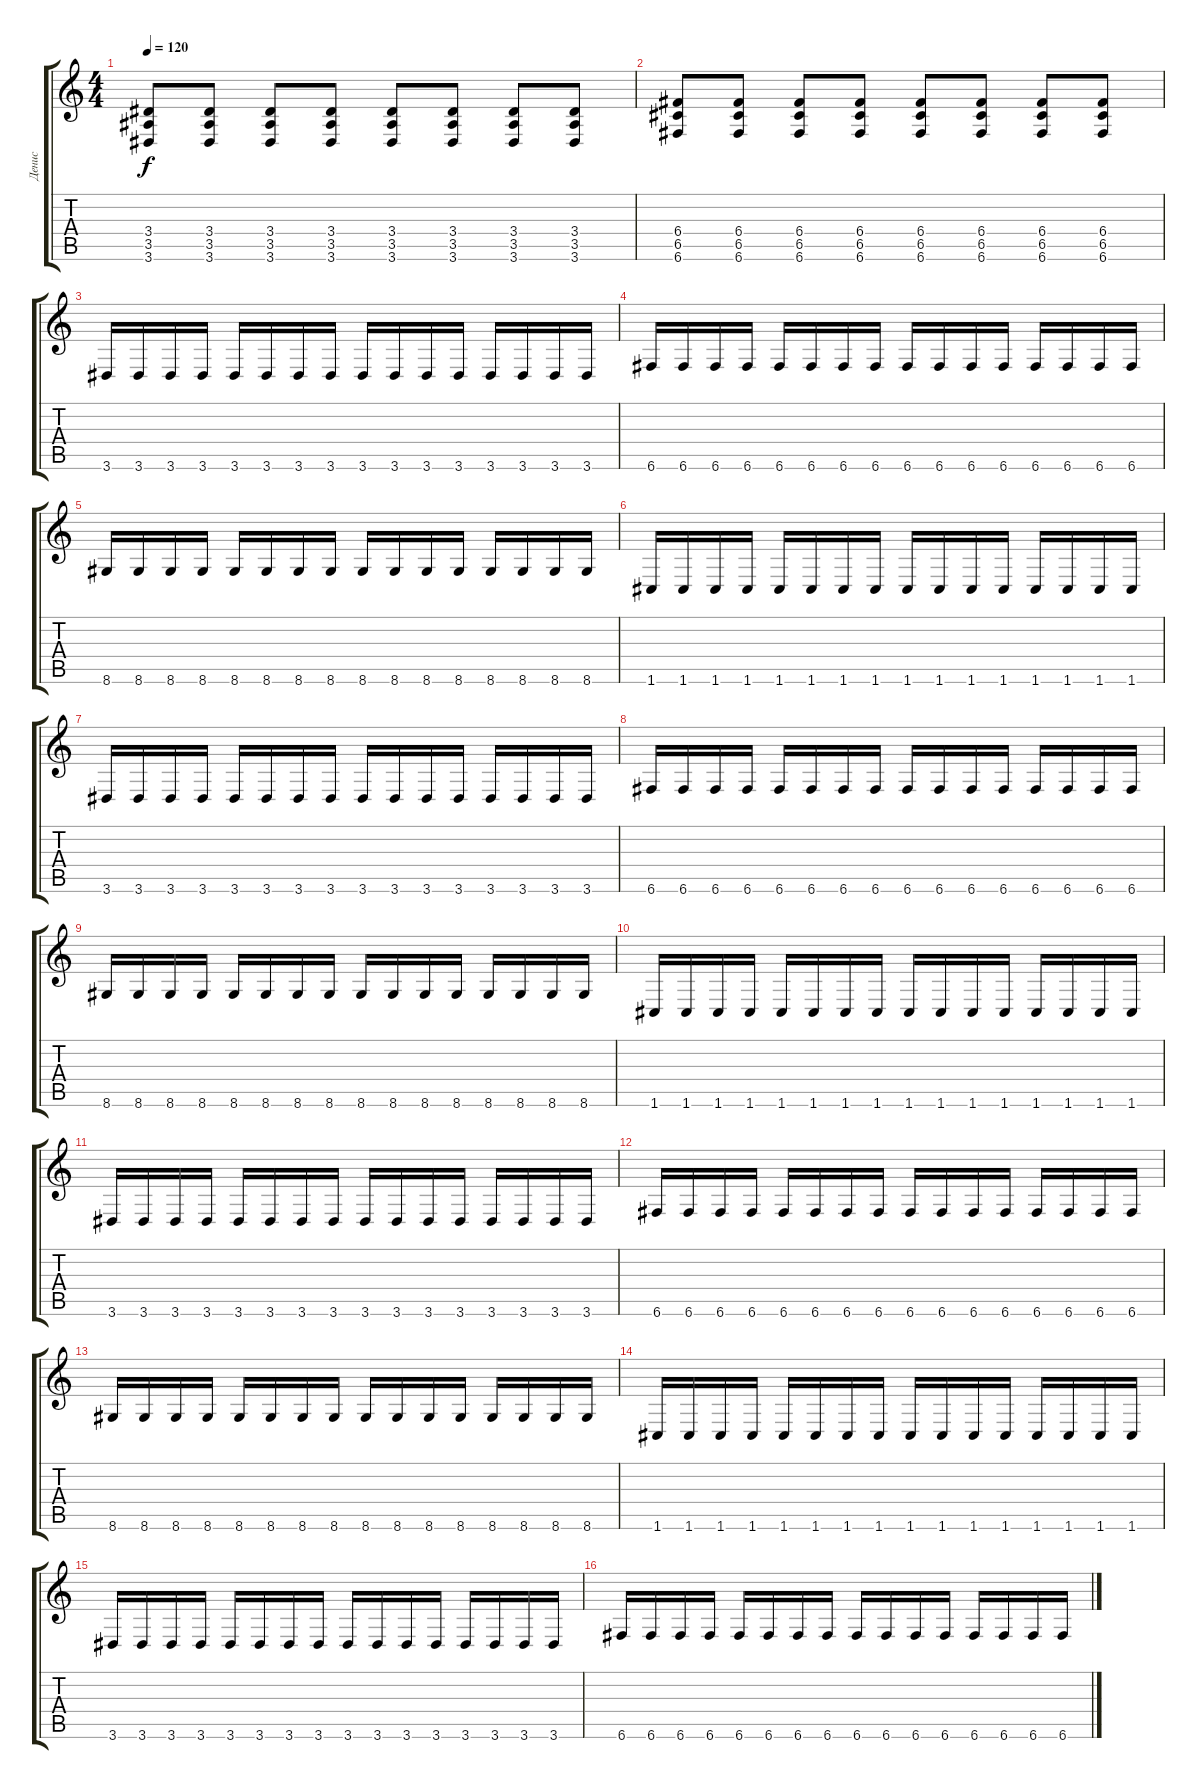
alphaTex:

\track ("Денис" "Денис") {instrument overdrivenguitar}
\staff {score tabs}
\tuning (D4 A3 F3 C3 G2 C2) {hide}
\ts (4 4)
\tempo 120
\clef g2
\ks c
(3.4 3.5 3.6).8{dy f} (3.4 3.5 3.6).8 (3.4 3.5 3.6).8 (3.4 3.5 3.6).8 (3.4 3.5 3.6).8 (3.4 3.5 3.6).8 (3.4 3.5 3.6).8 (3.4 3.5 3.6).8 |
(6.4 6.5 6.6).8 (6.4 6.5 6.6).8 (6.4 6.5 6.6).8 (6.4 6.5 6.6).8 (6.4 6.5 6.6).8 (6.4 6.5 6.6).8 (6.4 6.5 6.6).8 (6.4 6.5 6.6).8 |
3.6.16 3.6.16 3.6.16 3.6.16 3.6.16 3.6.16 3.6.16 3.6.16 3.6.16 3.6.16 3.6.16 3.6.16 3.6.16 3.6.16 3.6.16 3.6.16 |
6.6.16 6.6.16 6.6.16 6.6.16 6.6.16 6.6.16 6.6.16 6.6.16 6.6.16 6.6.16 6.6.16 6.6.16 6.6.16 6.6.16 6.6.16 6.6.16 |
8.6.16 8.6.16 8.6.16 8.6.16 8.6.16 8.6.16 8.6.16 8.6.16 8.6.16 8.6.16 8.6.16 8.6.16 8.6.16 8.6.16 8.6.16 8.6.16 |
1.6.16 1.6.16 1.6.16 1.6.16 1.6.16 1.6.16 1.6.16 1.6.16 1.6.16 1.6.16 1.6.16 1.6.16 1.6.16 1.6.16 1.6.16 1.6.16 |
3.6.16 3.6.16 3.6.16 3.6.16 3.6.16 3.6.16 3.6.16 3.6.16 3.6.16 3.6.16 3.6.16 3.6.16 3.6.16 3.6.16 3.6.16 3.6.16 |
6.6.16 6.6.16 6.6.16 6.6.16 6.6.16 6.6.16 6.6.16 6.6.16 6.6.16 6.6.16 6.6.16 6.6.16 6.6.16 6.6.16 6.6.16 6.6.16 |
8.6.16 8.6.16 8.6.16 8.6.16 8.6.16 8.6.16 8.6.16 8.6.16 8.6.16 8.6.16 8.6.16 8.6.16 8.6.16 8.6.16 8.6.16 8.6.16 |
1.6.16 1.6.16 1.6.16 1.6.16 1.6.16 1.6.16 1.6.16 1.6.16 1.6.16 1.6.16 1.6.16 1.6.16 1.6.16 1.6.16 1.6.16 1.6.16 |
3.6.16 3.6.16 3.6.16 3.6.16 3.6.16 3.6.16 3.6.16 3.6.16 3.6.16 3.6.16 3.6.16 3.6.16 3.6.16 3.6.16 3.6.16 3.6.16 |
6.6.16 6.6.16 6.6.16 6.6.16 6.6.16 6.6.16 6.6.16 6.6.16 6.6.16 6.6.16 6.6.16 6.6.16 6.6.16 6.6.16 6.6.16 6.6.16 |
8.6.16 8.6.16 8.6.16 8.6.16 8.6.16 8.6.16 8.6.16 8.6.16 8.6.16 8.6.16 8.6.16 8.6.16 8.6.16 8.6.16 8.6.16 8.6.16 |
1.6.16 1.6.16 1.6.16 1.6.16 1.6.16 1.6.16 1.6.16 1.6.16 1.6.16 1.6.16 1.6.16 1.6.16 1.6.16 1.6.16 1.6.16 1.6.16 |
3.6.16 3.6.16 3.6.16 3.6.16 3.6.16 3.6.16 3.6.16 3.6.16 3.6.16 3.6.16 3.6.16 3.6.16 3.6.16 3.6.16 3.6.16 3.6.16 |
6.6.16 6.6.16 6.6.16 6.6.16 6.6.16 6.6.16 6.6.16 6.6.16 6.6.16 6.6.16 6.6.16 6.6.16 6.6.16 6.6.16 6.6.16 6.6.16
